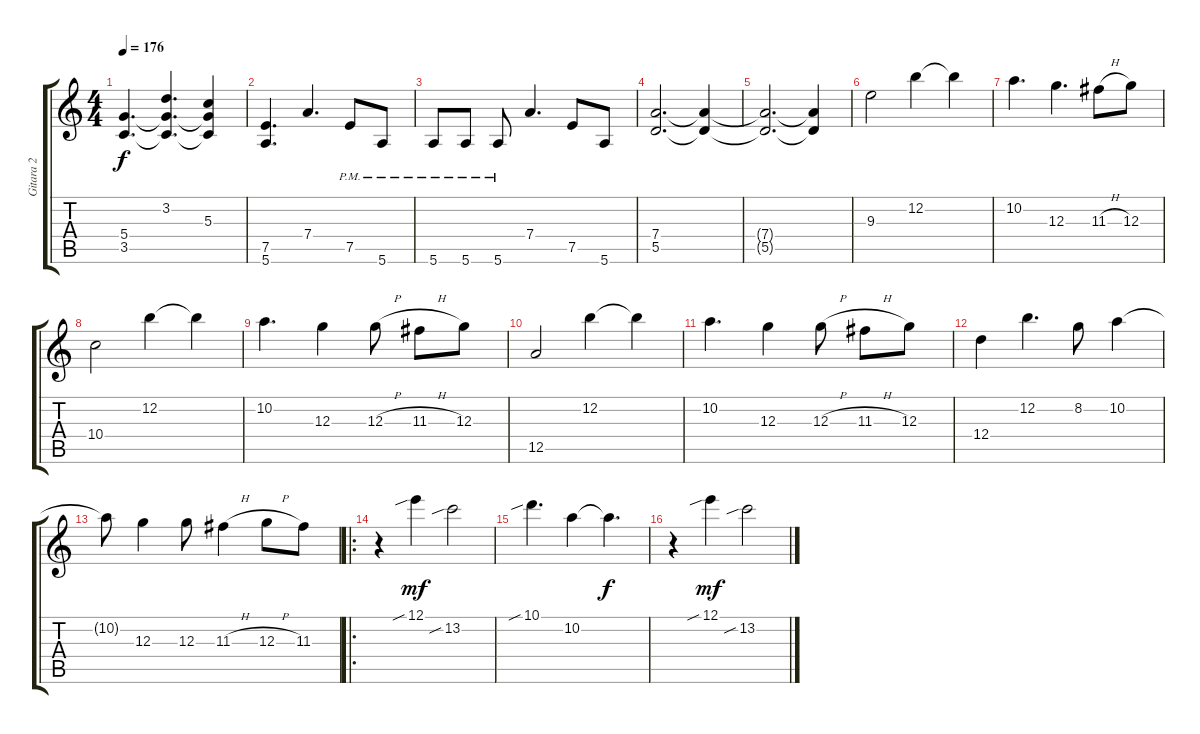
\track ("Gitara 2" "Gitara 2") {instrument overdrivenguitar}
\staff {score tabs}
\tuning (E4 B3 G3 D3 A2 E2) {hide}
\ts (4 4)
\tempo 176
\clef g2
\ks c
(5.4 3.5{t}).4{d dy f} (3.2 5.4{t} 3.5{t}).4{d} (5.3 5.4{t} 3.5{t}).4 |
(7.5 5.6).4{d} 7.4.4{d} 7.5{pm}.8 5.6{pm}.8 |
5.6{pm}.8 5.6{pm}.8 5.6{pm}.8 7.4.4{d} 7.5.8 5.6.8 |
(7.4 5.5).2{d} (7.4{t} 5.5{t}).4 |
(7.4{t} 5.5{t}).2{d} (7.4{t} 5.5{t}).4 |
9.3.2 12.2.4 12.2{t}.4 |
10.2.4{d} 12.3.4{d} 11.3{h}.8 12.3.8 |
10.4.2 12.2.4 12.2{t}.4 |
10.2.4{d} 12.3.4 12.3{h}.8 11.3{h}.8 12.3.8 |
12.5.2 12.2.4 12.2{t}.4 |
10.2.4{d} 12.3.4 12.3{h}.8 11.3{h}.8 12.3.8 |
12.4.4 12.2.4{d} 8.2.8 10.2.4 |
10.2{t}.8 12.3.4 12.3.8 11.3{h}.4 12.3{h}.8 11.3.8 |
\ro
r.4 12.1{sib}.4{dy mf} 13.2{sib}.2 |
10.1{sib}.4{d} 10.2.4 10.2{t}.4{d dy f} |
r.4 12.1{sib}.4{dy mf} 13.2{sib}.2
